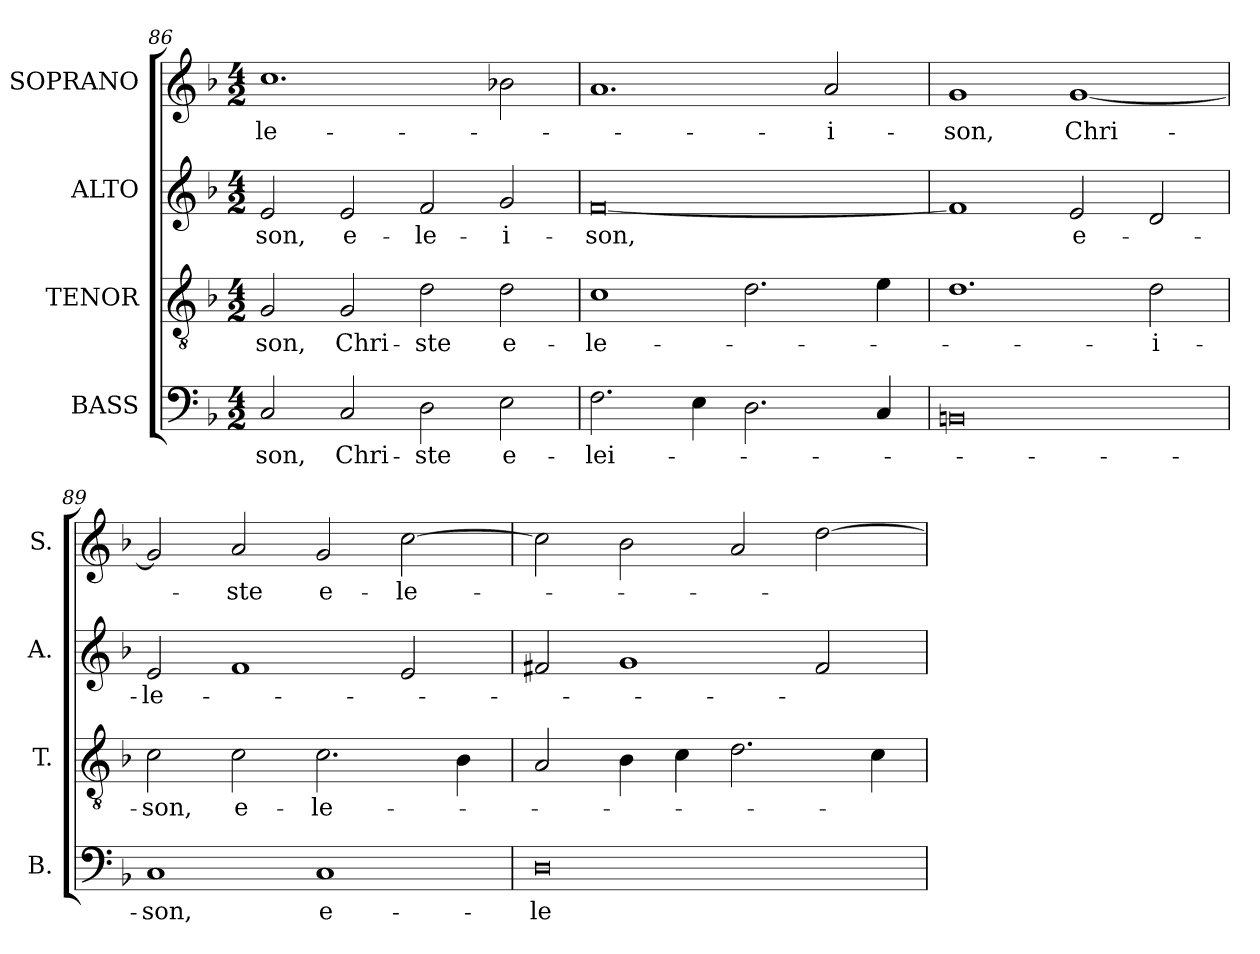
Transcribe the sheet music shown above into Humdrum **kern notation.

**kern	**text	**kern	**text	**kern	**text	**kern	**text
*part4	*part4	*part3	*part3	*part2	*part2	*part1	*part1
*staff4	*staff4	*staff3	*staff3	*staff2	*staff2	*staff1	*staff1
*I"BASS	*	*I"TENOR	*	*I"ALTO	*	*I"SOPRANO	*
*I'B.	*	*I'T.	*	*I'A.	*	*I'S.	*
*clefF4	*	*clefGv2	*	*clefG2	*	*clefG2	*
*	*	*ITrd7c12	*	*	*	*	*
*k[b-]	*	*k[b-]	*	*k[b-]	*	*k[b-]	*
*F:	*	*F:	*	*F:	*	*F:	*
*M4/2	*	*M4/2	*	*M4/2	*	*M4/2	*
=86	=86	=86	=86	=86	=86	=86	=86
!	!LO:LY:b:color=#000000	!	!	!	!	!	!
!	!	!	!LO:LY:b:color=#000000	!	!	!	!
!	!	!	!	!	!LO:LY:b:color=#000000	!	!
!	!	!	!	!	!	!	!LO:LY:b:color=#000000
2Ci/	-son,	2GGi/	-son,	2ei/	-son,	1.cci	-le-
!	!LO:LY:b:color=#000000	!	!	!	!	!	!
!	!	!	!LO:LY:b:color=#000000	!	!	!	!
!	!	!	!	!	!LO:LY:b:color=#000000	!	!
2Ci/	Chri-	2GGi/	Chri-	2ei/	e-	.	.
!	!LO:LY:b:color=#000000	!	!	!	!	!	!
!	!	!	!LO:LY:b:color=#000000	!	!	!	!
!	!	!	!	!	!LO:LY:b:color=#000000	!	!
2Di\	-ste	2Di\	-ste	2fi/	-le-	.	.
!	!LO:LY:b:color=#000000	!	!	!	!	!	!
!	!	!	!LO:LY:b:color=#000000	!	!	!	!
!	!	!	!	!	!LO:LY:b:color=#000000	!	!
2Ei\	e-	2Di\	e-	2gi/	-i-	2b-Xi\	.
=87	=87	=87	=87	=87	=87	=87	=87
!	!LO:LY:b:color=#000000	!	!	!	!	!	!
!	!	!	!LO:LY:b:color=#000000	!	!	!	!
!	!	!	!	!	!LO:LY:b:color=#000000	!	!
2.Fi\	-lei-	1Ci	-le-	[0fi	-son,	1.ai	.
4Ei\	.	.	.	.	.	.	.
2.Di\	.	2.Di\	.	.	.	.	.
!	!	!	!	!	!	!	!LO:LY:b:color=#000000
.	.	.	.	.	.	2ai/	-i-
4Ci/	.	4Ei\	.	.	.	.	.
=88	=88	=88	=88	=88	=88	=88	=88
!	!	!	!	!	!	!	!LO:LY:b:color=#000000
0BBni	.	1.Di	.	1fi]	.	1gi	-son,
!	!	!	!	!	!LO:LY:b:color=#000000	!	!
!	!	!	!	!	!	!	!LO:LY:b:color=#000000
.	.	.	.	2ei/	e-	[1gi	Chri-
!	!	!	!LO:LY:b:color=#000000	!	!	!	!
.	.	2Di\	-i-	2di/	.	.	.
=89	=89	=89	=89	=89	=89	=89	=89
!	!LO:LY:b:color=#000000	!	!	!	!	!	!
!	!	!	!LO:LY:b:color=#000000	!	!	!	!
!	!	!	!	!	!LO:LY:b:color=#000000	!	!
1Ci	-son,	2Ci\	-son,	2ei/	-le-	2gi/]	.
!	!	!	!LO:LY:b:color=#000000	!	!	!	!
!	!	!	!	!	!	!	!LO:LY:b:color=#000000
.	.	2Ci\	e-	1fi	.	2ai/	-ste
!	!LO:LY:b:color=#000000	!	!	!	!	!	!
!	!	!	!LO:LY:b:color=#000000	!	!	!	!
!	!	!	!	!	!	!	!LO:LY:b:color=#000000
1Ci	e-	2.Ci\	-le-	.	.	2gi/	e-
!	!	!	!	!	!	!	!LO:LY:b:color=#000000
.	.	.	.	2ei/	.	[2cci\	-le-
.	.	4BB-i\	.	.	.	.	.
!!LO:LB:g=z
=90	=90	=90	=90	=90	=90	=90	=90
!	!LO:LY:b:color=#000000	!	!	!	!	!	!
0Di	-le-	2AAi/	.	2f#Xi/	.	2cci\]	.
.	.	4BB-i\	.	1gi	.	2b-i\	.
.	.	4Ci\	.	.	.	.	.
.	.	2.Di\	.	.	.	2ai/	.
.	.	.	.	2f#i/	.	[2ddi\	.
.	.	4Ci\	.	.	.	.	.
=	=	=	=	=	=	=	=
*-	*-	*-	*-	*-	*-	*-	*-
